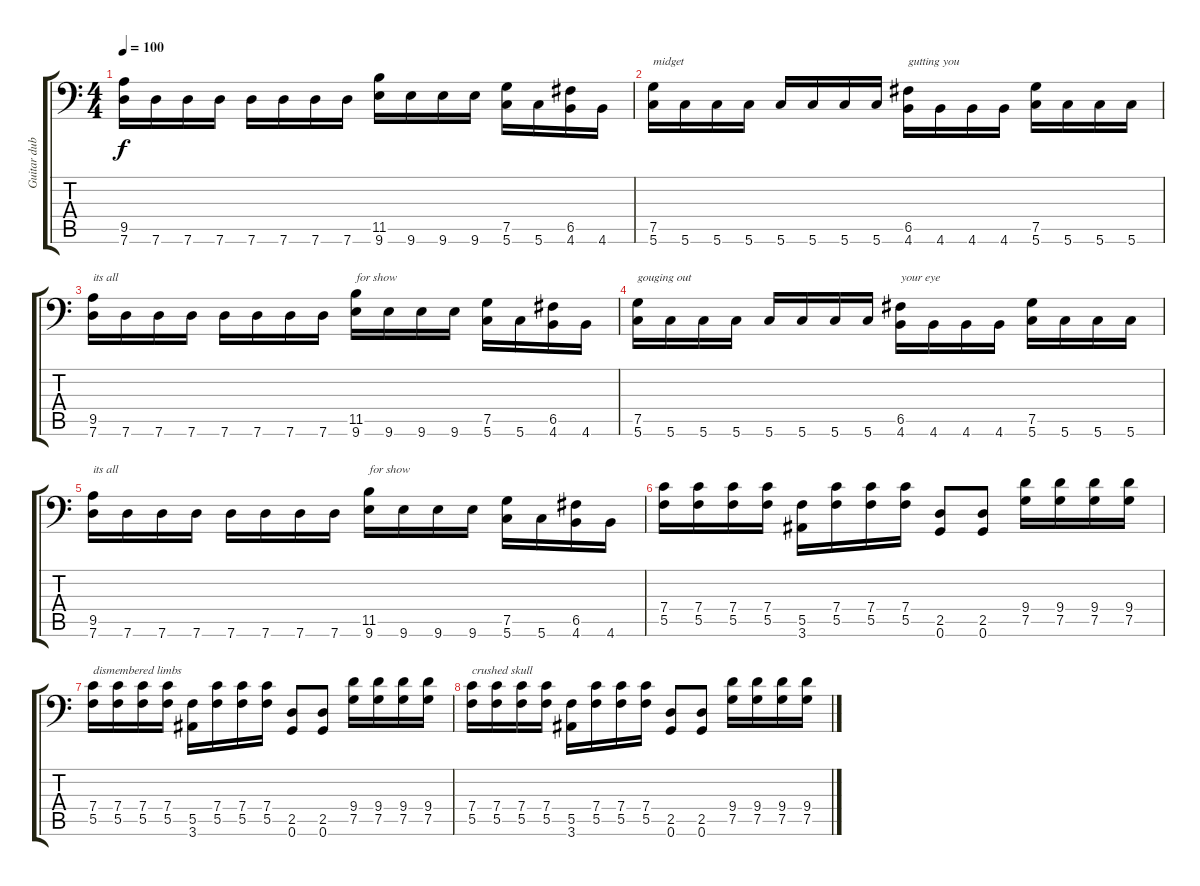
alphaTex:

\track ("Guitar dub" "Guitar dub") {instrument distortionguitar}
\staff {score tabs}
\tuning (G3 D3 Bb2 F2 C2 G1) {hide}
\ts (4 4)
\tempo 100
\clef f4
\ks c
(9.5 7.6).16{dy f} 7.6.16 7.6.16 7.6.16 7.6.16 7.6.16 7.6.16 7.6.16 (11.5 9.6).16 9.6.16 9.6.16 9.6.16 (7.5 5.6).16 5.6.16 (6.5 4.6).16 4.6.16 |
(7.5 5.6).16{txt "midget"} 5.6.16 5.6.16 5.6.16 5.6.16 5.6.16 5.6.16 5.6.16 (6.5 4.6).16{txt "gutting you"} 4.6.16 4.6.16 4.6.16 (7.5 5.6).16 5.6.16 5.6.16 5.6.16 |
(9.5 7.6).16{txt "its all"} 7.6.16 7.6.16 7.6.16 7.6.16 7.6.16 7.6.16 7.6.16 (11.5 9.6).16{txt "for show"} 9.6.16 9.6.16 9.6.16 (7.5 5.6).16 5.6.16 (6.5 4.6).16 4.6.16 |
(7.5 5.6).16{txt "gouging out"} 5.6.16 5.6.16 5.6.16 5.6.16 5.6.16 5.6.16 5.6.16 (6.5 4.6).16{txt "your eye"} 4.6.16 4.6.16 4.6.16 (7.5 5.6).16 5.6.16 5.6.16 5.6.16 |
(9.5 7.6).16{txt "its all"} 7.6.16 7.6.16 7.6.16 7.6.16 7.6.16 7.6.16 7.6.16 (11.5 9.6).16{txt "for show"} 9.6.16 9.6.16 9.6.16 (7.5 5.6).16 5.6.16 (6.5 4.6).16 4.6.16 |
(7.4 5.5).16 (7.4 5.5).16 (7.4 5.5).16 (7.4 5.5).16 (5.5 3.6).16 (7.4 5.5).16 (7.4 5.5).16 (7.4 5.5).16 (2.5 0.6).8 (2.5 0.6).8 (9.4 7.5).16 (9.4 7.5).16 (9.4 7.5).16 (9.4 7.5).16 |
(7.4 5.5).16{txt "dismembered limbs"} (7.4 5.5).16 (7.4 5.5).16 (7.4 5.5).16 (5.5 3.6).16 (7.4 5.5).16 (7.4 5.5).16 (7.4 5.5).16 (2.5 0.6).8 (2.5 0.6).8 (9.4 7.5).16 (9.4 7.5).16 (9.4 7.5).16 (9.4 7.5).16 |
(7.4 5.5).16{txt "crushed skull"} (7.4 5.5).16 (7.4 5.5).16 (7.4 5.5).16 (5.5 3.6).16 (7.4 5.5).16 (7.4 5.5).16 (7.4 5.5).16 (2.5 0.6).8 (2.5 0.6).8 (9.4 7.5).16 (9.4 7.5).16 (9.4 7.5).16 (9.4 7.5).16
